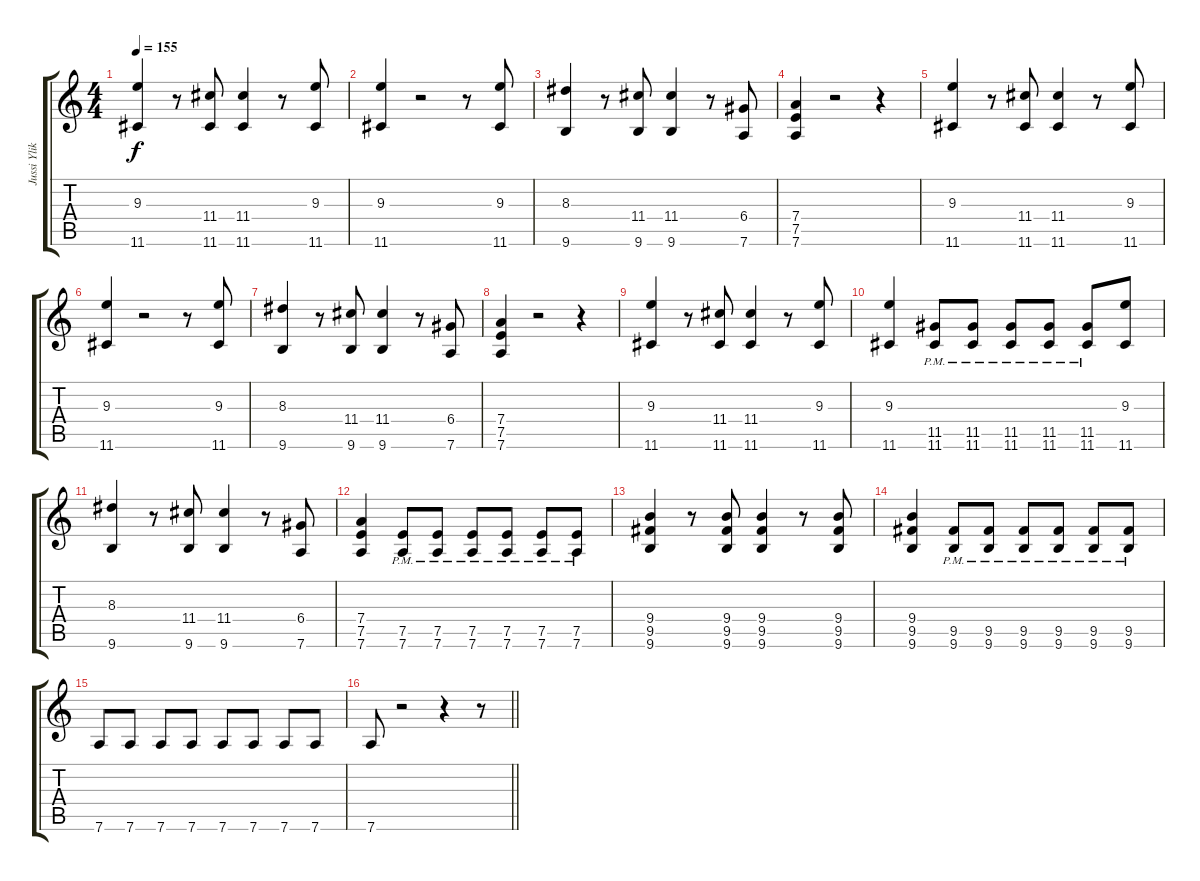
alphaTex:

\track ("Jussi Ylikoski - Guitar" "Jussi Ylik") {instrument distortionguitar}
\staff {score tabs}
\tuning (E4 B3 G3 D3 A2 D2) {hide}
\ts (4 4)
\tempo 155
\clef g2
\ks c
(9.3 11.6).4{dy f volume 14 balance 6} r.8 (11.4 11.6).8 (11.4 11.6).4 r.8 (9.3 11.6).8 |
(9.3 11.6).4 r.2 r.8 (9.3 11.6).8 |
(8.3 9.6).4 r.8 (11.4 9.6).8 (11.4 9.6).4 r.8 (6.4 7.6).8 |
(7.4 7.5 7.6).4 r.2 r.4 |
(9.3 11.6).4 r.8 (11.4 11.6).8 (11.4 11.6).4 r.8 (9.3 11.6).8 |
(9.3 11.6).4 r.2 r.8 (9.3 11.6).8 |
(8.3 9.6).4 r.8 (11.4 9.6).8 (11.4 9.6).4 r.8 (6.4 7.6).8 |
(7.4 7.5 7.6).4 r.2 r.4 |
(9.3 11.6).4 r.8 (11.4 11.6).8 (11.4 11.6).4 r.8 (9.3 11.6).8 |
(9.3 11.6).4 (11.5{pm} 11.6{pm}).8 (11.5{pm} 11.6{pm}).8 (11.5{pm} 11.6{pm}).8 (11.5{pm} 11.6{pm}).8 (11.5{pm} 11.6{pm}).8 (9.3 11.6).8 |
(8.3 9.6).4 r.8 (11.4 9.6).8 (11.4 9.6).4 r.8 (6.4 7.6).8 |
(7.4 7.5 7.6).4 (7.5{pm} 7.6{pm}).8 (7.5{pm} 7.6{pm}).8 (7.5{pm} 7.6{pm}).8 (7.5{pm} 7.6{pm}).8 (7.5{pm} 7.6{pm}).8 (7.5{pm} 7.6{pm}).8 |
(9.4 9.5 9.6).4 r.8 (9.4 9.5 9.6).8 (9.4 9.5 9.6).4 r.8 (9.4 9.5 9.6).8 |
(9.4 9.5 9.6).4 (9.5{pm} 9.6{pm}).8 (9.5{pm} 9.6{pm}).8 (9.5{pm} 9.6{pm}).8 (9.5{pm} 9.6{pm}).8 (9.5{pm} 9.6{pm}).8 (9.5{pm} 9.6{pm}).8 |
7.6.8 7.6.8 7.6.8 7.6.8 7.6.8 7.6.8 7.6.8 7.6.8 |
\barLineRight lightlight
7.6.8 r.2 r.4 r.8
